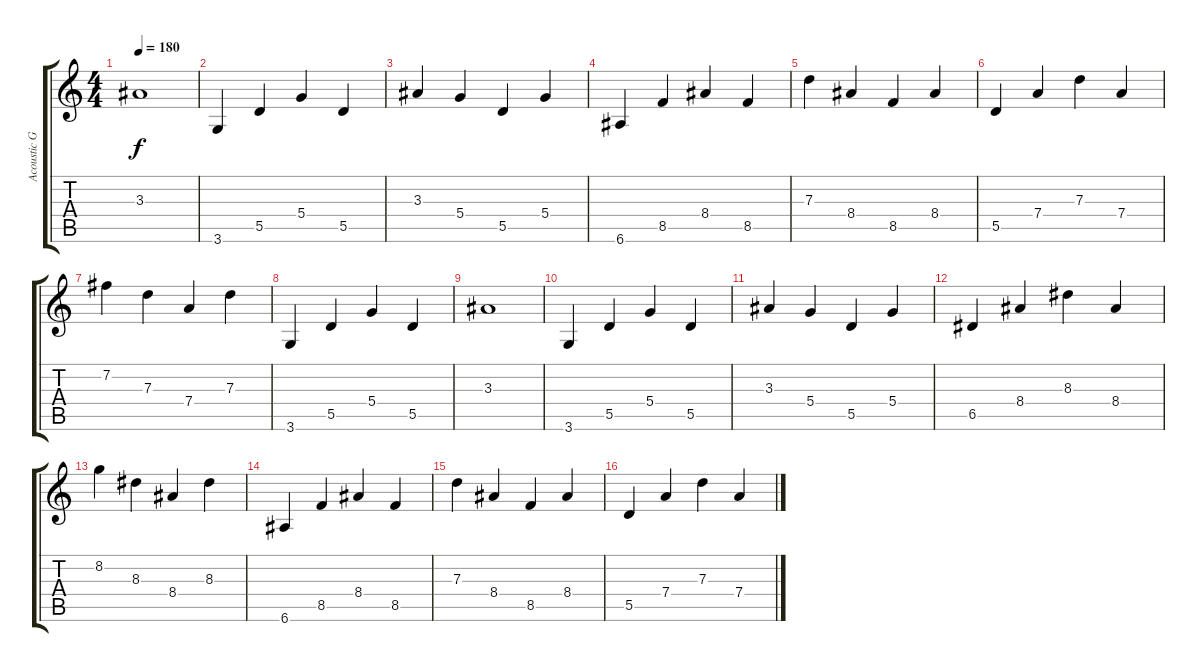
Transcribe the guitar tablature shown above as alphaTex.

\track ("Acoustic Guitar" "Acoustic G") {instrument acousticguitarsteel}
\staff {score tabs}
\tuning (E4 B3 G3 D3 A2 E2) {hide}
\ts (4 4)
\tempo 180
\clef g2
\ks c
3.3.1{dy f} |
3.6.4 5.5.4 5.4.4 5.5.4 |
3.3.4 5.4.4 5.5.4 5.4.4 |
6.6.4 8.5.4 8.4.4 8.5.4 |
7.3.4 8.4.4 8.5.4 8.4.4 |
5.5.4 7.4.4 7.3.4 7.4.4 |
7.2.4 7.3.4 7.4.4 7.3.4 |
3.6.4 5.5.4 5.4.4 5.5.4 |
3.3.1 |
3.6.4 5.5.4 5.4.4 5.5.4 |
3.3.4 5.4.4 5.5.4 5.4.4 |
6.5.4 8.4.4 8.3.4 8.4.4 |
8.2.4 8.3.4 8.4.4 8.3.4 |
6.6.4 8.5.4 8.4.4 8.5.4 |
7.3.4 8.4.4 8.5.4 8.4.4 |
5.5.4 7.4.4 7.3.4 7.4.4
